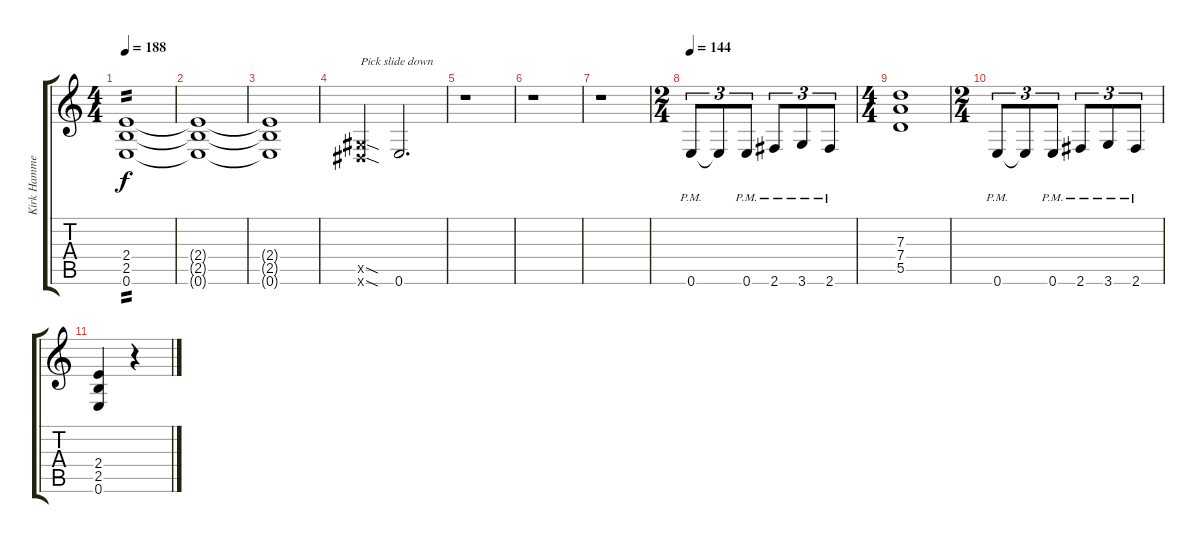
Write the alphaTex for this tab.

\track ("Kirk Hammett" "Kirk Hamme") {instrument distortionguitar}
\staff {score tabs}
\tuning (E4 B3 G3 D3 A2 E2) {hide}
\ts (4 4)
\tempo 188
\clef g2
\ks c
(2.4 2.5 0.6).1{tp 2 dy f} |
(2.4{t} 2.5{t} 0.6{t}).1 |
(2.4{t} 2.5{t} 0.6{t}).1 |
(-1.5{sod x} -1.6{sod x}).4{txt "Pick slide down"} 0.6.2{d} |
r.1 |
r.1 |
r.1 |
\ts (2 4)
\tempo 144
0.6{pm}.8{tu (3 2)} 0.6{t}.8{tu (3 2)} 0.6{pm}.8{tu (3 2)} 2.6{pm}.8{tu (3 2)} 3.6{pm}.8{tu (3 2)} 2.6{pm}.8{tu (3 2)} |
\ts (4 4)
(7.3 7.4 5.5).1 |
\ts (2 4)
0.6{pm}.8{tu (3 2)} 0.6{t}.8{tu (3 2)} 0.6{pm}.8{tu (3 2)} 2.6{pm}.8{tu (3 2)} 3.6{pm}.8{tu (3 2)} 2.6{pm}.8{tu (3 2)} |
(2.4 2.5 0.6).4 r.4
